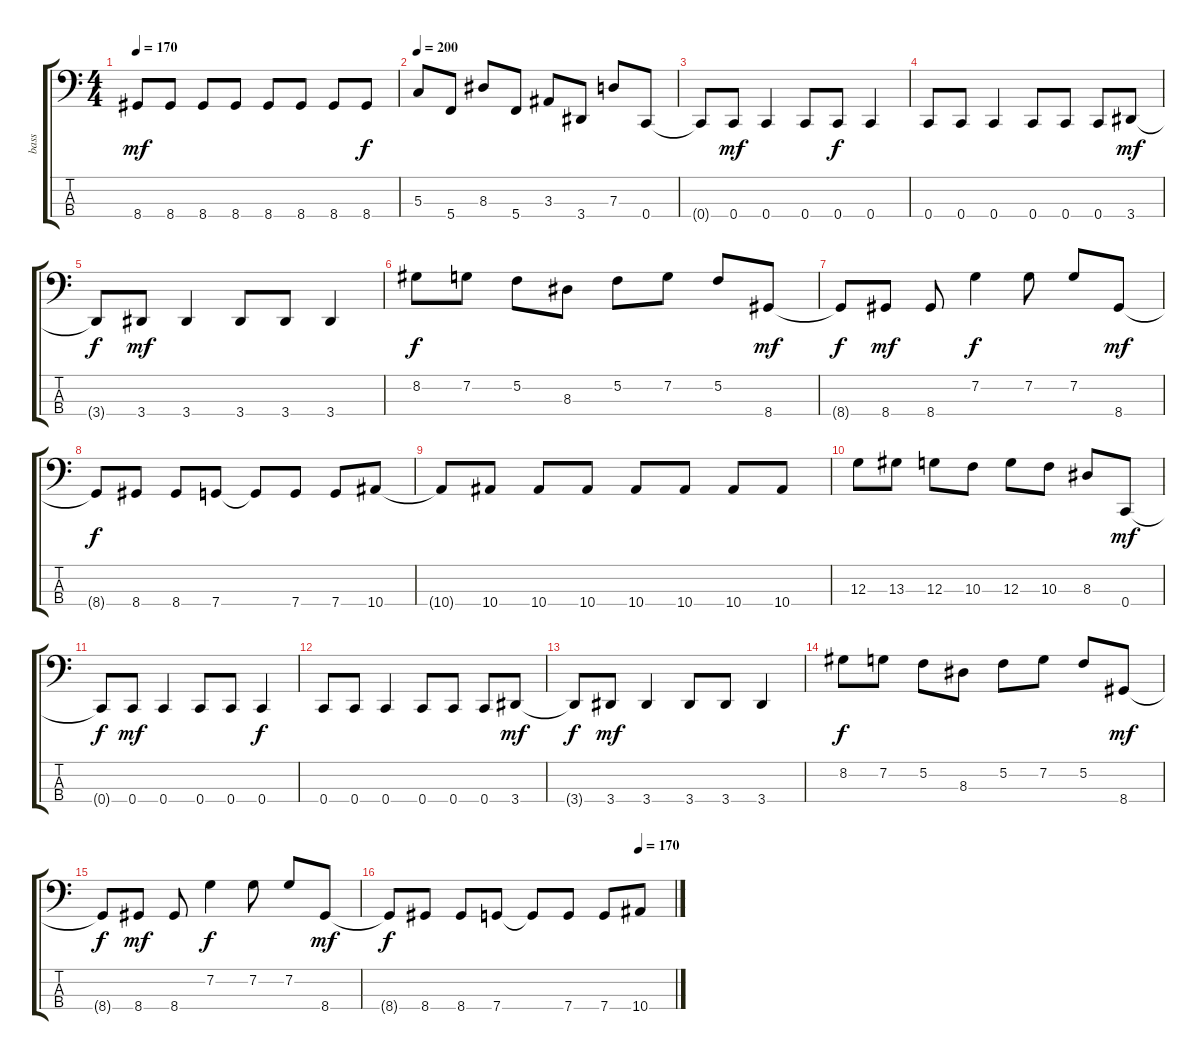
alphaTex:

\track ("bass" "bass") {instrument electricbasspick}
\staff {score tabs}
\tuning (F2 C2 G1 C1) {hide}
\ts (4 4)
\tempo 170
\clef f4
\ks c
8.4.8{dy mf} 8.4.8 8.4.8 8.4.8 8.4.8 8.4.8 8.4.8 8.4.8{dy f} |
\tempo 200
5.3.8 5.4.8 8.3.8 5.4.8 3.3.8 3.4.8 7.3.8 0.4.8 |
0.4{t}.8 0.4.8{dy mf} 0.4.4 0.4.8 0.4.8{dy f} 0.4.4 |
0.4.8 0.4.8 0.4.4 0.4.8 0.4.8 0.4.8 3.4.8{dy mf} |
3.4{t}.8{dy f} 3.4.8{dy mf} 3.4.4 3.4.8 3.4.8 3.4.4 |
8.2.8{dy f} 7.2.8 5.2.8 8.3.8 5.2.8 7.2.8 5.2.8 8.4.8{dy mf} |
8.4{t}.8{dy f} 8.4.8{dy mf} 8.4.8 7.2.4{dy f} 7.2.8 7.2.8 8.4.8{dy mf} |
8.4{t}.8{dy f} 8.4.8 8.4.8 7.4.8 7.4{t}.8 7.4.8 7.4.8 10.4.8 |
10.4{t}.8 10.4.8 10.4.8 10.4.8 10.4.8 10.4.8 10.4.8 10.4.8 |
12.3.8 13.3.8 12.3.8 10.3.8 12.3.8 10.3.8 8.3.8 0.4.8{dy mf} |
0.4{t}.8{dy f} 0.4.8{dy mf} 0.4.4 0.4.8 0.4.8 0.4.4{dy f} |
0.4.8 0.4.8 0.4.4 0.4.8 0.4.8 0.4.8 3.4.8{dy mf} |
3.4{t}.8{dy f} 3.4.8{dy mf} 3.4.4 3.4.8 3.4.8 3.4.4 |
8.2.8{dy f} 7.2.8 5.2.8 8.3.8 5.2.8 7.2.8 5.2.8 8.4.8{dy mf} |
8.4{t}.8{dy f} 8.4.8{dy mf} 8.4.8 7.2.4{dy f} 7.2.8 7.2.8 8.4.8{dy mf} |
\tempo (170 0.875)
8.4{t}.8{dy f} 8.4.8 8.4.8 7.4.8 7.4{t}.8 7.4.8 7.4.8 10.4.8
